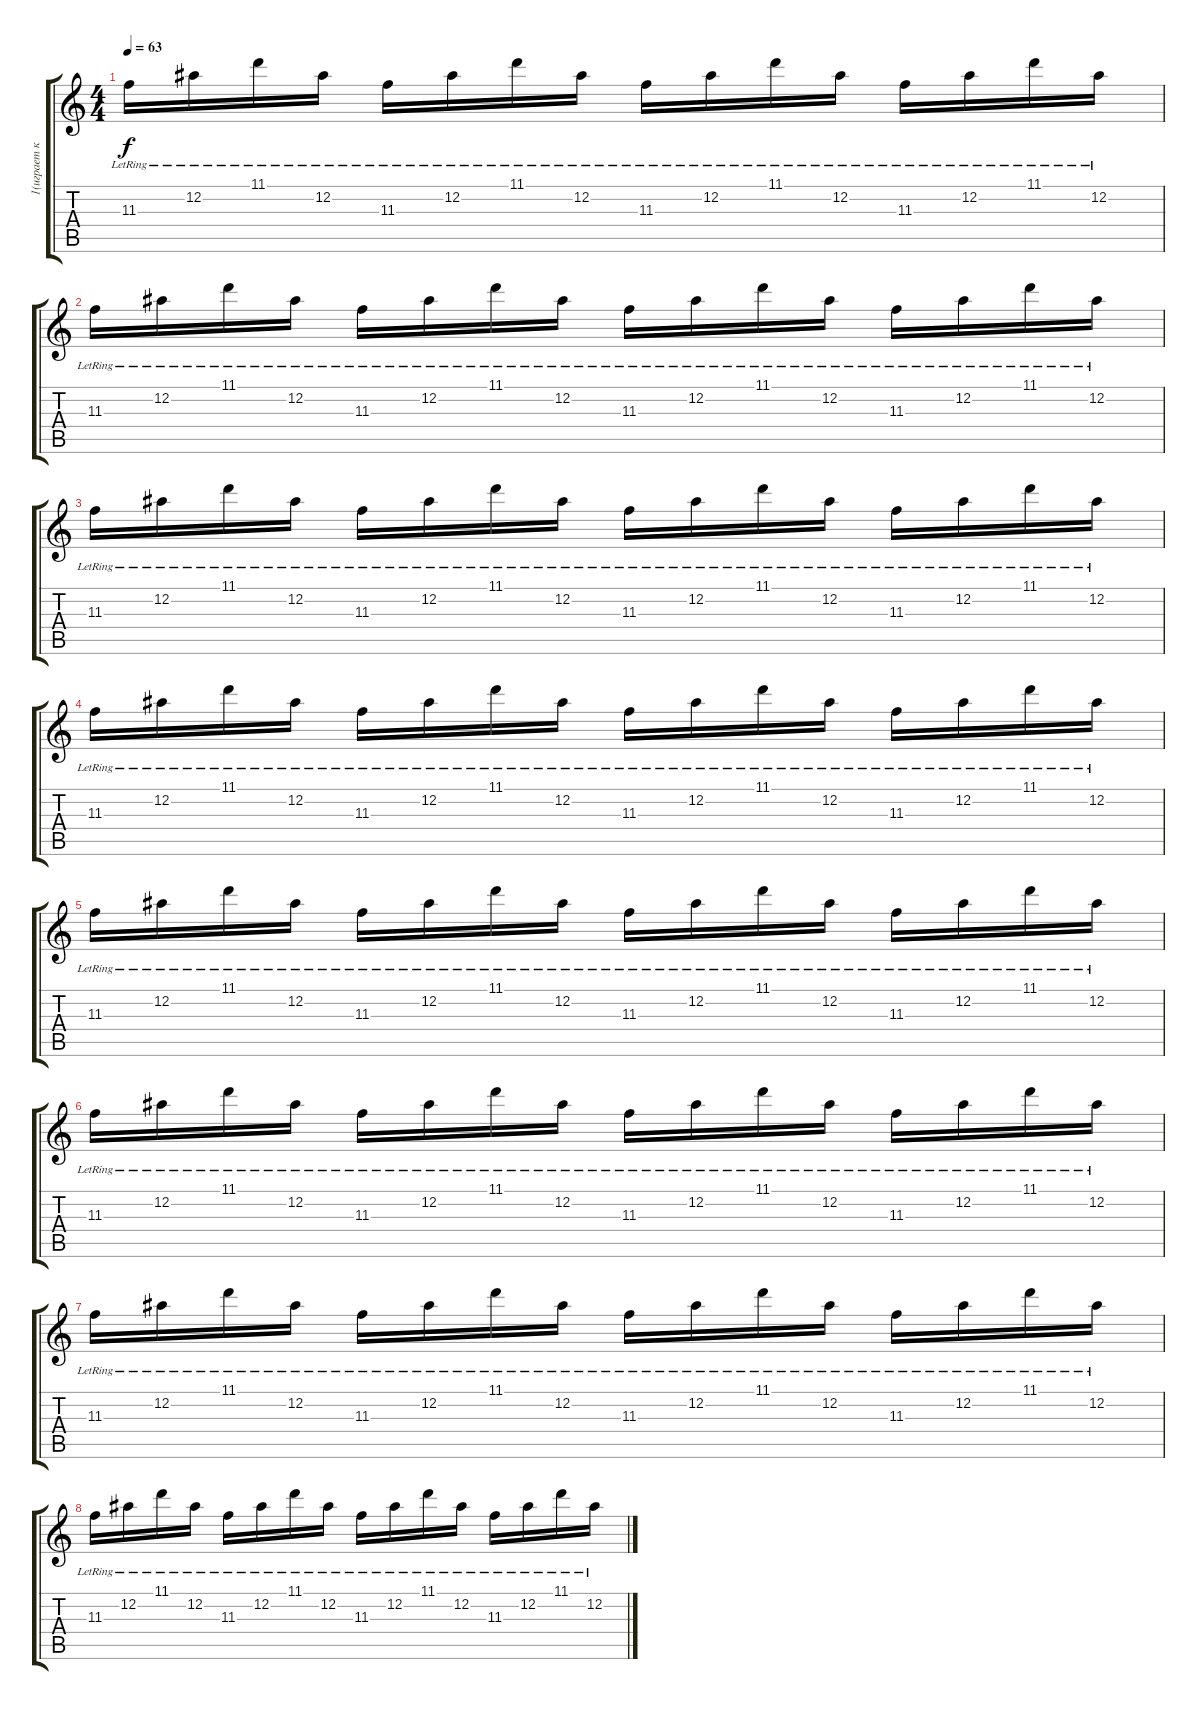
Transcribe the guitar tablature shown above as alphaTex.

\track ("1(играет куплет и припев вместе)" "1(играет к") {instrument electricguitarclean}
\staff {score tabs}
\tuning (Eb4 Bb3 Gb3 Db3 Ab2 Eb2) {hide}
\ts (4 4)
\tempo 63
\clef g2
\ks c
11.3{lr}.16{dy f} 12.2{lr}.16 11.1{lr}.16 12.2{lr}.16 11.3{lr}.16 12.2{lr}.16 11.1{lr}.16 12.2{lr}.16 11.3{lr}.16 12.2{lr}.16 11.1{lr}.16 12.2{lr}.16 11.3{lr}.16 12.2{lr}.16 11.1{lr}.16 12.2{lr}.16 |
11.3{lr}.16 12.2{lr}.16 11.1{lr}.16 12.2{lr}.16 11.3{lr}.16 12.2{lr}.16 11.1{lr}.16 12.2{lr}.16 11.3{lr}.16 12.2{lr}.16 11.1{lr}.16 12.2{lr}.16 11.3{lr}.16 12.2{lr}.16 11.1{lr}.16 12.2{lr}.16 |
11.3{lr}.16 12.2{lr}.16 11.1{lr}.16 12.2{lr}.16 11.3{lr}.16 12.2{lr}.16 11.1{lr}.16 12.2{lr}.16 11.3{lr}.16 12.2{lr}.16 11.1{lr}.16 12.2{lr}.16 11.3{lr}.16 12.2{lr}.16 11.1{lr}.16 12.2{lr}.16 |
11.3{lr}.16 12.2{lr}.16 11.1{lr}.16 12.2{lr}.16 11.3{lr}.16 12.2{lr}.16 11.1{lr}.16 12.2{lr}.16 11.3{lr}.16 12.2{lr}.16 11.1{lr}.16 12.2{lr}.16 11.3{lr}.16 12.2{lr}.16 11.1{lr}.16 12.2{lr}.16 |
11.3{lr}.16 12.2{lr}.16 11.1{lr}.16 12.2{lr}.16 11.3{lr}.16 12.2{lr}.16 11.1{lr}.16 12.2{lr}.16 11.3{lr}.16 12.2{lr}.16 11.1{lr}.16 12.2{lr}.16 11.3{lr}.16 12.2{lr}.16 11.1{lr}.16 12.2{lr}.16 |
11.3{lr}.16 12.2{lr}.16 11.1{lr}.16 12.2{lr}.16 11.3{lr}.16 12.2{lr}.16 11.1{lr}.16 12.2{lr}.16 11.3{lr}.16 12.2{lr}.16 11.1{lr}.16 12.2{lr}.16 11.3{lr}.16 12.2{lr}.16 11.1{lr}.16 12.2{lr}.16 |
11.3{lr}.16 12.2{lr}.16 11.1{lr}.16 12.2{lr}.16 11.3{lr}.16 12.2{lr}.16 11.1{lr}.16 12.2{lr}.16 11.3{lr}.16 12.2{lr}.16 11.1{lr}.16 12.2{lr}.16 11.3{lr}.16 12.2{lr}.16 11.1{lr}.16 12.2{lr}.16 |
11.3{lr}.16 12.2{lr}.16 11.1{lr}.16 12.2{lr}.16 11.3{lr}.16 12.2{lr}.16 11.1{lr}.16 12.2{lr}.16 11.3{lr}.16 12.2{lr}.16 11.1{lr}.16 12.2{lr}.16 11.3{lr}.16 12.2{lr}.16 11.1{lr}.16 12.2{lr}.16
